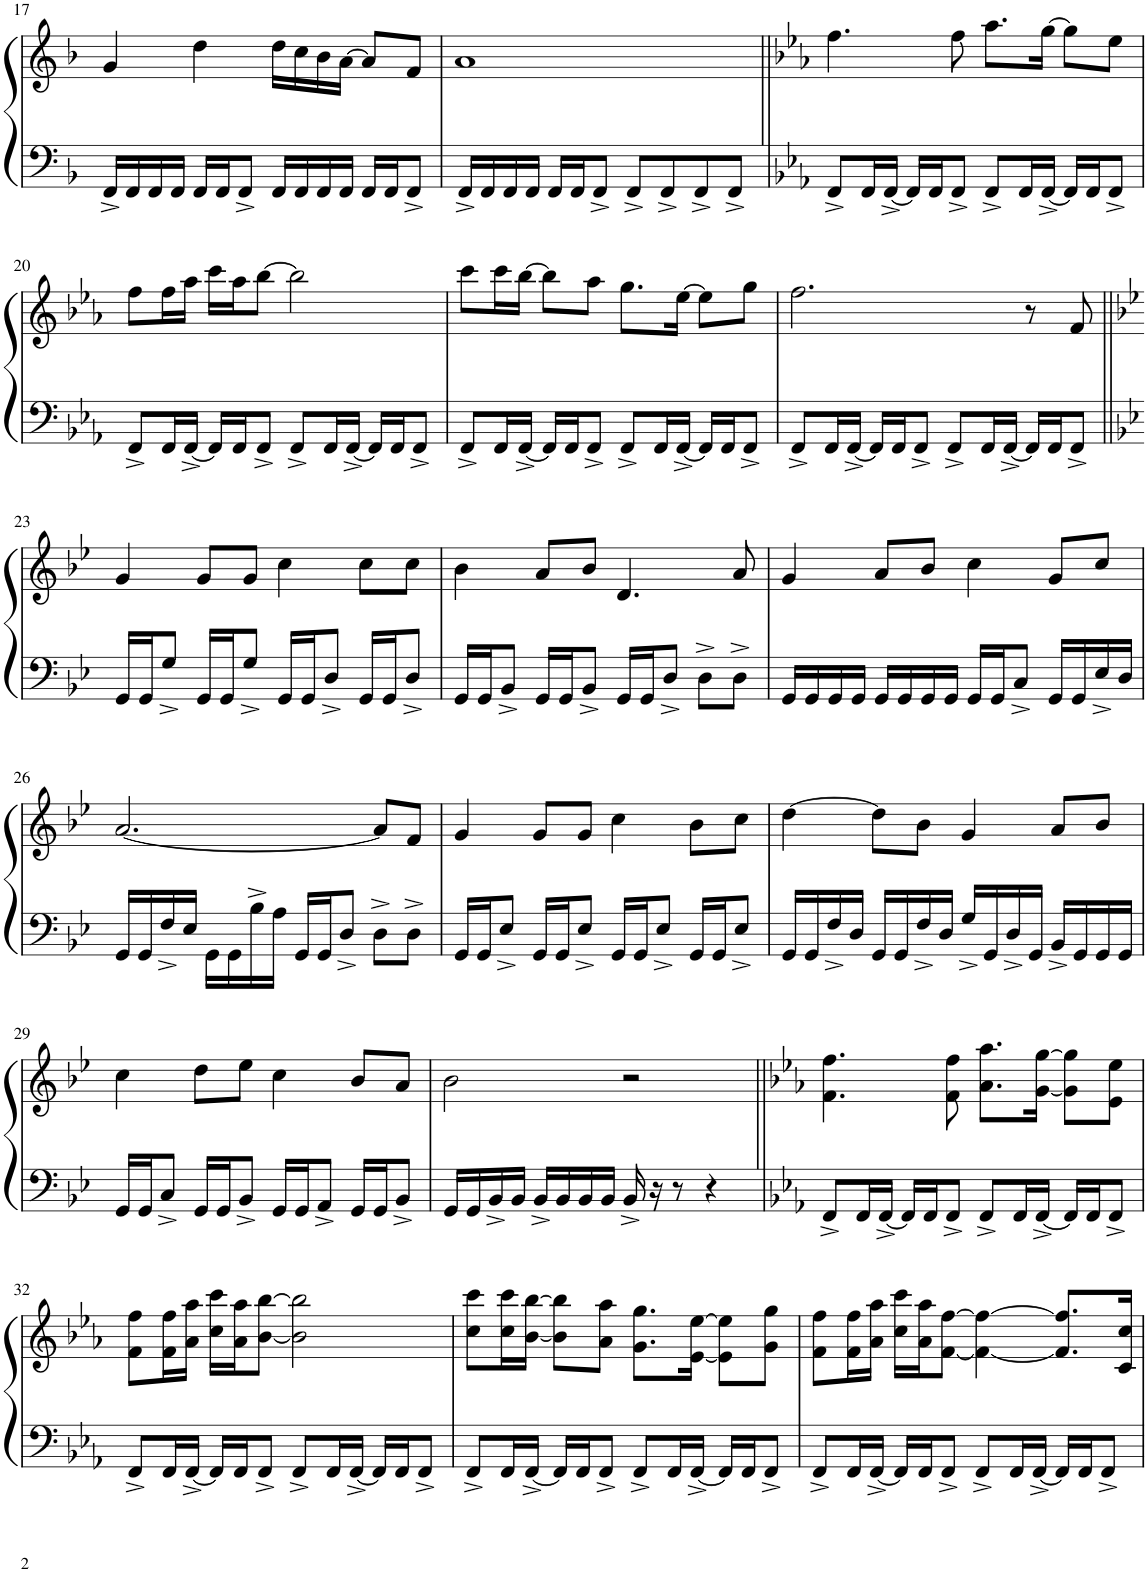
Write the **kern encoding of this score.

**kern	**kern
*part1	*part1
*staff2	*staff1
*I"Piano	*
*I'Pno.	*
!!LO:PB:g=z
*clefF4	*clefG2
*k[b-]	*k[b-]
*M8/8	*M8/8
=17	=17
16FF^/LL	4g/
16FF/	.
16FF/	.
16FF/JJ	.
16FF/LL	4dd\
16FF/J	.
8FF^/J	.
16FF/LL	16dd\LL
16FF/	16cc\
16FF/	16b-\
16FF/JJ	[16a\JJ
16FF/LL	8a/L]
16FF/J	.
8FF^/J	8f/J
=18	=18
16FF^/LL	1a
16FF/	.
16FF/	.
16FF/JJ	.
16FF/LL	.
16FF/J	.
8FF^/J	.
8FF^/L	.
8FF^/	.
8FF^/	.
8FF^/J	.
=19||	=19||
*k[b-e-a-]	*k[b-e-a-]
8FF^/L	4.ff\
16FF/L	.
[16FF^/JJ	.
16FF/LL]	.
16FF/J	.
8FF^/J	8ff\
8FF^/L	8.aa-\L
16FF/L	.
[16FF^/JJ	[16gg\Jk
16FF/LL]	8gg\L]
16FF/J	.
8FF^/J	8ee-\J
!!LO:LB:g=z
=20	=20
8FF^/L	8ff\L
16FF/L	16ff\L
[16FF^/JJ	16aa-\JJ
16FF/LL]	16ccc\LL
16FF/J	16aa-\J
8FF^/J	[8bb-\J
8FF^/L	2bb-\]
16FF/L	.
[16FF^/JJ	.
16FF/LL]	.
16FF/J	.
8FF^/J	.
=21	=21
8FF^/L	8ccc\L
16FF/L	16ccc\L
[16FF^/JJ	[16bb-\JJ
16FF/LL]	8bb-\L]
16FF/J	.
8FF^/J	8aa-\J
8FF^/L	8.gg\L
16FF/L	.
[16FF^/JJ	[16ee-\Jk
16FF/LL]	8ee-\L]
16FF/J	.
8FF^/J	8gg\J
=22	=22
8FF^/L	2.ff\
16FF/L	.
[16FF^/JJ	.
16FF/LL]	.
16FF/J	.
8FF^/J	.
8FF^/L	.
16FF/L	.
[16FF^/JJ	.
16FF/LL]	8r
16FF/J	.
8FF^/J	8f/
!!LO:LB:g=z
=23||	=23||
*k[b-e-]	*k[b-e-]
16GG/LL	4g/
16GG/J	.
8G^/J	.
16GG/LL	8g/L
16GG/J	.
8G^/J	8g/J
16GG/LL	4cc\
16GG/J	.
8D^/J	.
16GG/LL	8cc\L
16GG/J	.
8D^/J	8cc\J
=24	=24
16GG/LL	4b-\
16GG/J	.
8BB-^/J	.
16GG/LL	8a/L
16GG/J	.
8BB-^/J	8b-/J
16GG/LL	4.d/
16GG/J	.
8D^/J	.
8D^\L	.
8D^\J	8a/
=25	=25
16GG/LL	4g/
16GG/	.
16GG/	.
16GG/JJ	.
16GG/LL	8a/L
16GG/	.
16GG/	8b-/J
16GG/JJ	.
16GG/LL	4cc\
16GG/J	.
8C^/J	.
16GG/LL	8g/L
16GG/	.
16E-^/	8cc/J
16D/JJ	.
!!LO:LB:g=z
=26	=26
16GG/LL	[2.a/
16GG/	.
16F^/	.
16E-/JJ	.
16GG\LL	.
16GG\	.
16B-^\	.
16A\JJ	.
16GG/LL	.
16GG/J	.
8D^/J	.
8D^\L	8a/L]
8D^\J	8f/J
=27	=27
16GG/LL	4g/
16GG/J	.
8E-^/J	.
16GG/LL	8g/L
16GG/J	.
8E-^/J	8g/J
16GG/LL	4cc\
16GG/J	.
8E-^/J	.
16GG/LL	8b-\L
16GG/J	.
8E-^/J	8cc\J
=28	=28
16GG/LL	[4dd\
16GG/	.
16F^/	.
16D/JJ	.
16GG/LL	8dd\L]
16GG/	.
16F^/	8b-\J
16D/JJ	.
16G^/LL	4g/
16GG/	.
16D^/	.
16GG/JJ	.
16BB-^/LL	8a/L
16GG/	.
16GG/	8b-/J
16GG/JJ	.
!!LO:LB:g=z
=29	=29
16GG/LL	4cc\
16GG/J	.
8C^/J	.
16GG/LL	8dd\L
16GG/J	.
8BB-^/J	8ee-\J
16GG/LL	4cc\
16GG/J	.
8AA^/J	.
16GG/LL	8b-/L
16GG/J	.
8BB-^/J	8a/J
=30	=30
16GG/LL	2b-\
16GG/	.
16BB-^/	.
16BB-/JJ	.
16BB-^/LL	.
16BB-/	.
16BB-/	.
16BB-/JJ	.
16BB-^/	2r
16r	.
8r	.
4r	.
=31||	=31||
*k[b-e-a-]	*k[b-e-a-]
8FF^/L	4.f\ 4.ff\
16FF/L	.
[16FF^/JJ	.
16FF/LL]	.
16FF/J	.
8FF^/J	8f\ 8ff\
8FF^/L	8.a-\ 8.aa-\L
16FF/L	.
[16FF^/JJ	[16g\ [16gg\Jk
16FF/LL]	8g\] 8gg\]L
16FF/J	.
8FF^/J	8e-\ 8ee-\J
!!LO:LB:g=z
=32	=32
8FF^/L	8f\ 8ff\L
16FF/L	16f\ 16ff\L
[16FF^/JJ	16a-\ 16aa-\JJ
16FF/LL]	16cc\ 16ccc\LL
16FF/J	16a-\ 16aa-\J
8FF^/J	[8b-\ [8bb-\J
8FF^/L	2b-\] 2bb-\]
16FF/L	.
[16FF^/JJ	.
16FF/LL]	.
16FF/J	.
8FF^/J	.
=33	=33
8FF^/L	8cc\ 8ccc\L
16FF/L	16cc\ 16ccc\L
[16FF^/JJ	[16b-\ [16bb-\JJ
16FF/LL]	8b-\] 8bb-\]L
16FF/J	.
8FF^/J	8a-\ 8aa-\J
8FF^/L	8.g\ 8.gg\L
16FF/L	.
[16FF^/JJ	[16e-\ [16ee-\Jk
16FF/LL]	8e-\] 8ee-\]L
16FF/J	.
8FF^/J	8g\ 8gg\J
=34	=34
8FF^/L	8f\ 8ff\L
16FF/L	16f\ 16ff\L
[16FF^/JJ	16a-\ 16aa-\JJ
16FF/LL]	16cc\ 16ccc\LL
16FF/J	16a-\ 16aa-\J
8FF^/J	[8f\ [8ff\J
8FF^/L	4f\_ 4ff\_
16FF/L	.
[16FF^/JJ	.
16FF/LL]	8.f/] 8.ff/]L
16FF/J	.
8FF^/J	.
.	16c/ 16cc/Jk
=	=
*-	*-
